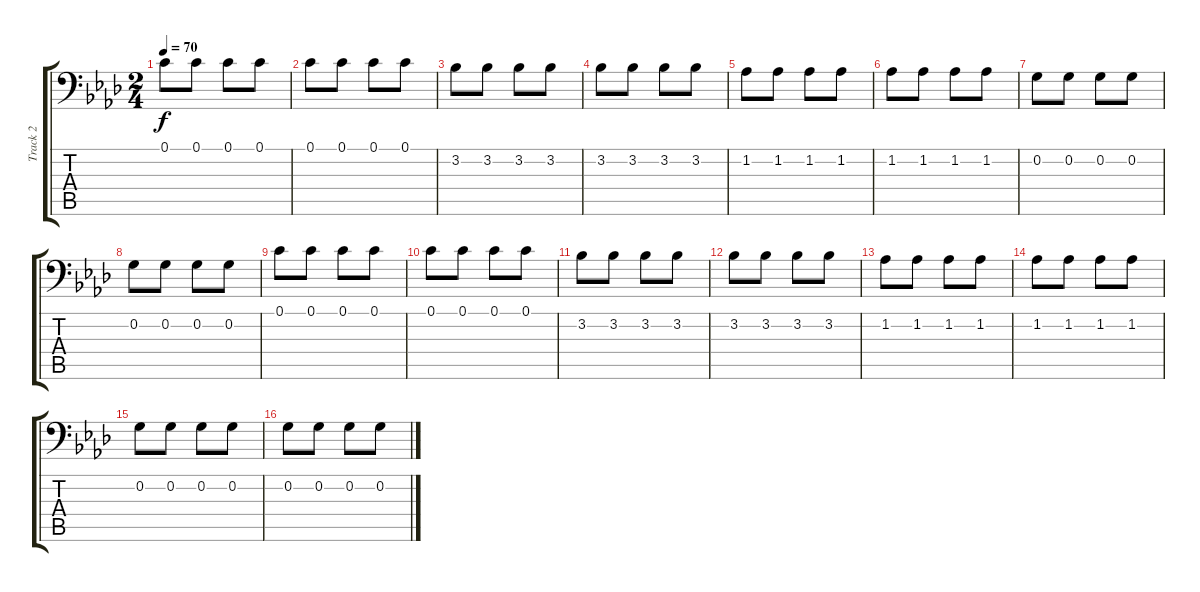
\track ("Track 2" "Track 2") {instrument acousticbass}
\staff {score tabs}
\tuning (C3 G2 D2 A1 E1 B0) {hide}
\ts (2 4)
\tempo 70
\clef f4
\ks fminor
0.1.8{dy f} 0.1.8 0.1.8 0.1.8 |
0.1.8 0.1.8 0.1.8 0.1.8 |
3.2.8 3.2.8 3.2.8 3.2.8 |
3.2.8 3.2.8 3.2.8 3.2.8 |
1.2.8 1.2.8 1.2.8 1.2.8 |
1.2.8 1.2.8 1.2.8 1.2.8 |
0.2.8 0.2.8 0.2.8 0.2.8 |
0.2.8 0.2.8 0.2.8 0.2.8 |
0.1.8 0.1.8 0.1.8 0.1.8 |
0.1.8 0.1.8 0.1.8 0.1.8 |
3.2.8 3.2.8 3.2.8 3.2.8 |
3.2.8 3.2.8 3.2.8 3.2.8 |
1.2.8 1.2.8 1.2.8 1.2.8 |
1.2.8 1.2.8 1.2.8 1.2.8 |
0.2.8 0.2.8 0.2.8 0.2.8 |
0.2.8 0.2.8 0.2.8 0.2.8
